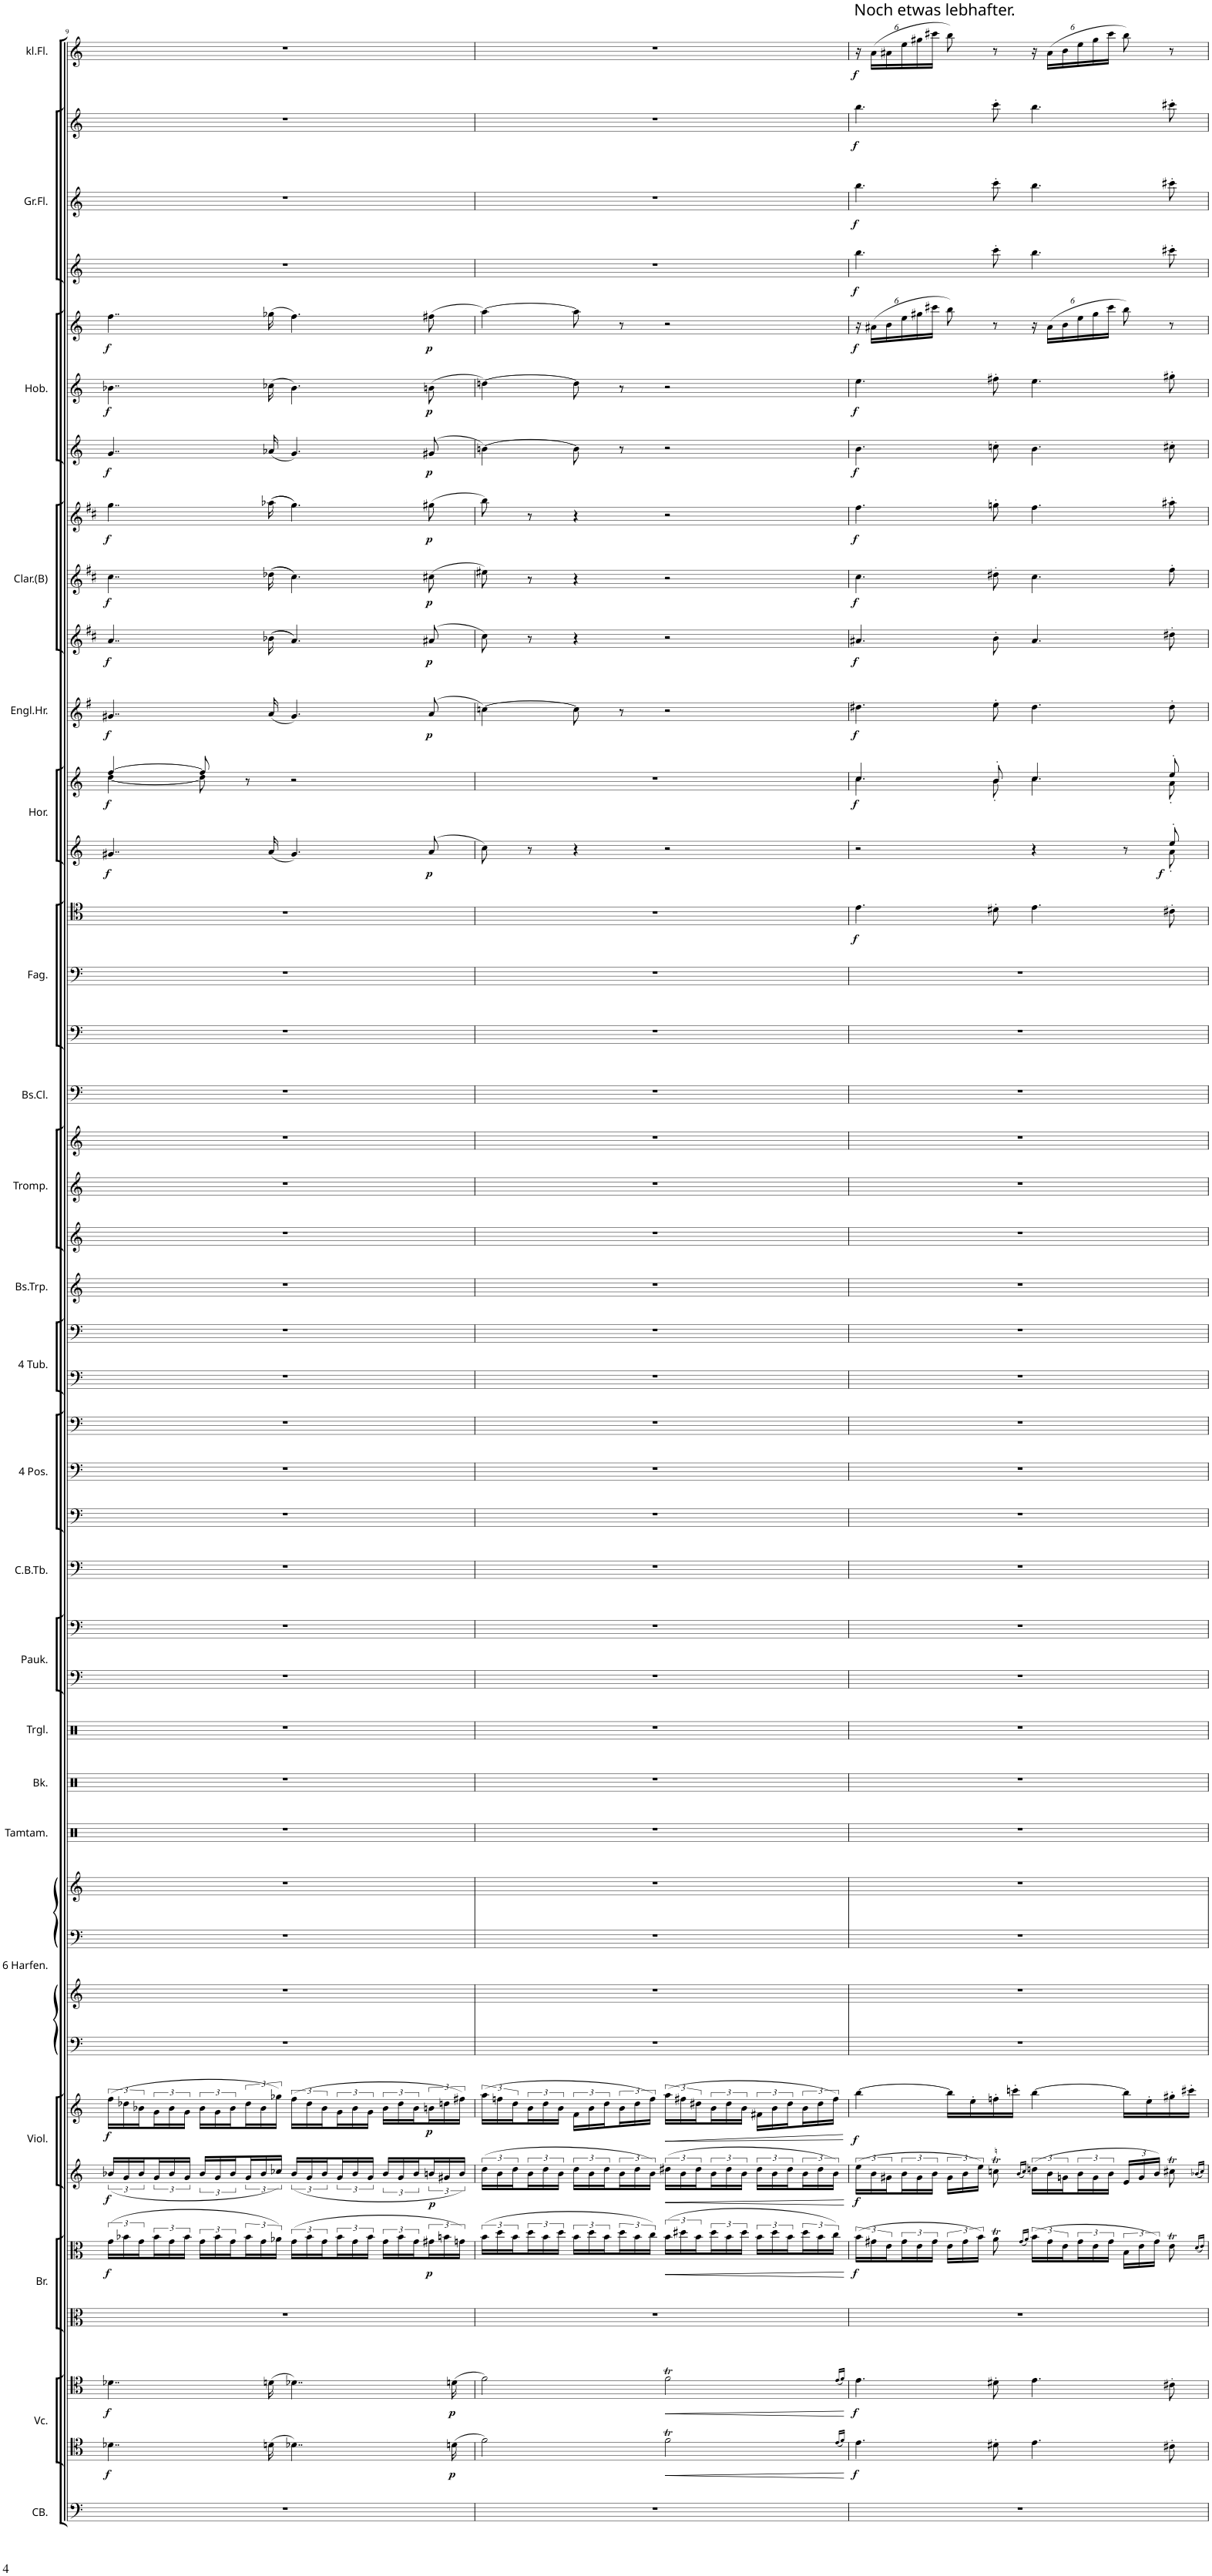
**kern	**kern	**dynam	**kern	**dynam	**kern	**kern	**dynam	**kern	**dynam	**kern	**dynam	**kern	**kern	**kern	**kern	**kern	**kern	**kern	**kern	**kern	**kern	**kern	**kern	**kern	**kern	**kern	**kern	**kern	**kern	**kern	**kern	**kern	**kern	**kern	**dynam	**kern	**dynam	**kern	**dynam	**kern	**dynam	**kern	**dynam	**kern	**dynam	**kern	**dynam	**kern	**dynam	**kern	**dynam	**kern	**dynam	**kern	**dynam	**kern	**dynam	**kern	**dynam	**kern	**dynam
*part41	*part40	*part40	*part39	*part39	*part38	*part37	*part37	*part36	*part36	*part35	*part35	*part34	*part34	*part33	*part33	*part32	*part31	*part30	*part29	*part28	*part27	*part26	*part25	*part24	*part23	*part22	*part21	*part20	*part19	*part18	*part17	*part16	*part15	*part14	*part14	*part13	*part13	*part12	*part12	*part11	*part11	*part10	*part10	*part9	*part9	*part8	*part8	*part7	*part7	*part6	*part6	*part5	*part5	*part4	*part4	*part3	*part3	*part2	*part2	*part1	*part1
*staff43	*staff42	*staff42	*staff41	*staff41	*staff40	*staff39	*staff39	*staff38	*staff38	*staff37	*staff37	*staff36	*staff35	*staff34	*staff33	*staff32	*staff31	*staff30	*staff29	*staff28	*staff27	*staff26	*staff25	*staff24	*staff23	*staff22	*staff21	*staff20	*staff19	*staff18	*staff17	*staff16	*staff15	*staff14	*staff14	*staff13	*staff13	*staff12	*staff12	*staff11	*staff11	*staff10	*staff10	*staff9	*staff9	*staff8	*staff8	*staff7	*staff7	*staff6	*staff6	*staff5	*staff5	*staff4	*staff4	*staff3	*staff3	*staff2	*staff2	*staff1	*staff1
*I"Contrabasse.	*I"Violoncellos	*	*I"Violoncelle.	*	*I"Violas	*I"Bratschen.	*	*I"Violins	*	*I"Violinen.	*	*I"Harp	*	*I"6 Harfen.	*	*I"Tamtam.	*I"Becken.	*I"Triangel.	*I"Timpani	*I"Pauken.	*I"Contrabass Tuben.	*I"Trombone	*I"4 Posaunen.	*I"Tenor Trombone	*I"Tuba	*I"4 Tuben.	*I"Bass Trompetten.	*I"C Trumpet	*I"Trompetten.	*I"C Trumpet	*I"Bass Clarinetten.	*I"Bassoon	*I"Fagotte.	*I"Bassoon	*	*I"Horn in F	*	*I"Horner.	*	*I"Englishes Horn.	*	*I"Bb Clarinet	*	*I"Clarinetten. (B)	*	*I"Bb Clarinet	*	*I"Oboe	*	*I"Hoboen.	*	*I"Oboe	*	*I"Flute	*	*I"Floten.	*	*I"Flute	*	*I"Kleinen Floten.	*
*I'CB.	*	*	*I'Vc.	*	*	*I'Br.	*	*	*	*I'Viol.	*	*I'Hp	*	*I'6 Harfen.	*	*I'Tamtam.	*I'Bk.	*I'Trgl.	*I'Timp	*I'Pauk.	*I'C.B.Tb.	*I'Trb	*I'4 Pos.	*I'Trb	*I'Tba	*I'4 Tub.	*I'Bs.Trp.	*I'Tpt	*I'Tromp.	*I'Tpt	*I'Bs.Cl.	*I'Bsn	*I'Fag.	*I'Bsn	*	*I'Hn	*	*I'Hor.	*	*I'Engl.Hr.	*	*I'Cl	*	*I'Clar.(B)	*	*I'Cl	*	*I'Ob	*	*I'Hob.	*	*I'Ob	*	*I'Fl	*	*	*	*I'Fl	*	*I'kl.Fl.	*
!!LO:PB:g=z
*clefF4	*clefC4	*	*clefC4	*	*clefC3	*clefC3	*	*clefG2	*	*clefG2	*	*clefF4	*clefG2	*clefF4	*clefG2	*clefX	*clefX	*clefX	*clefF4	*clefF4	*clefF4	*clefF4	*clefF4	*clefF4	*clefF4	*clefF4	*clefG2	*clefG2	*clefG2	*clefG2	*clefF4	*clefF4	*clefF4	*clefC4	*	*clefG2	*	*clefG2	*	*clefG2	*	*clefG2	*	*clefG2	*	*clefG2	*	*clefG2	*	*clefG2	*	*clefG2	*	*clefG2	*	*clefG2	*	*clefG2	*	*clefG2	*
*Trd7c12	*	*	*	*	*	*	*	*	*	*	*	*	*	*	*	*	*	*	*	*	*	*	*	*	*	*	*Trd8c14	*	*	*	*Trd8c14	*	*	*	*	*Trd4c7	*	*Trd4c7	*	*Trd4c7	*	*Trd1c2	*	*Trd1c2	*	*Trd1c2	*	*	*	*	*	*	*	*	*	*	*	*	*	*Trd-7c-12	*
*k[]	*k[]	*	*k[]	*	*k[]	*k[]	*	*k[]	*	*k[]	*	*k[]	*k[]	*k[]	*k[]	*k[]	*k[]	*k[]	*k[]	*k[]	*k[]	*k[]	*k[]	*k[]	*k[]	*k[]	*k[]	*k[]	*k[]	*k[]	*k[]	*k[]	*k[]	*k[]	*	*k[]	*	*k[]	*	*k[f#]	*	*k[f#c#]	*	*k[f#c#]	*	*k[f#c#]	*	*k[]	*	*k[]	*	*k[]	*	*k[]	*	*k[]	*	*k[]	*	*k[]	*
*M4/4	*M4/4	*	*M4/4	*	*M4/4	*M4/4	*	*M4/4	*	*M4/4	*	*M4/4	*M4/4	*M4/4	*M4/4	*M4/4	*M4/4	*M4/4	*M4/4	*M4/4	*M4/4	*M4/4	*M4/4	*M4/4	*M4/4	*M4/4	*M4/4	*M4/4	*M4/4	*M4/4	*M4/4	*M4/4	*M4/4	*M4/4	*	*M4/4	*	*M4/4	*	*M4/4	*	*M4/4	*	*M4/4	*	*M4/4	*	*M4/4	*	*M4/4	*	*M4/4	*	*M4/4	*	*M4/4	*	*M4/4	*	*M4/4	*
=9	=9	=9	=9	=9	=9	=9	=9	=9	=9	=9	=9	=9	=9	=9	=9	=9	=9	=9	=9	=9	=9	=9	=9	=9	=9	=9	=9	=9	=9	=9	=9	=9	=9	=9	=9	=9	=9	=9	=9	=9	=9	=9	=9	=9	=9	=9	=9	=9	=9	=9	=9	=9	=9	=9	=9	=9	=9	=9	=9	=9	=9
*	*	*	*	*	*	*	*	*	*	*	*	*	*	*	*	*	*	*	*	*	*	*	*	*	*	*	*	*	*	*	*	*	*	*	*	*	*	*^	*	*	*	*	*	*	*	*	*	*	*	*	*	*	*	*	*	*	*	*	*	*	*
!	!	!LO:DY:b	!	!LO:DY:b	!	!	!LO:DY:b	!	!LO:DY:b	!	!LO:DY:b	!	!	!	!	!	!	!	!	!	!	!	!	!	!	!	!	!	!	!	!	!	!	!	!	!	!LO:DY:b	!	!	!LO:DY:b	!	!LO:DY:b	!	!LO:DY:b	!	!LO:DY:b	!	!LO:DY:b	!	!LO:DY:b	!	!LO:DY:b	!	!LO:DY:b	!	!	!	!	!	!	!	!
1r	4..d-X\	f	4..d-X\	f	1r	(24g\LL	f	(24b-X/LL	f	(24ff\LL	f	1r	1r	1r	1r	1r	1r	1r	1r	1r	1r	1r	1r	1r	1r	1r	1r	1r	1r	1r	1r	1r	1r	1r	.	4..g#X/	f	[4ff/	[4dd\	f	4..g#X/	f	4..a/	f	4..cc#\	f	4..gg\	f	4..g/	f	4..b-X\	f	4..ff\	f	1r	.	1r	.	1r	.	1r	.
.	.	.	.	.	.	24b-X\	.	24g/	.	24dd-X\	.	.	.	.	.	.	.	.	.	.	.	.	.	.	.	.	.	.	.	.	.	.	.	.	.	.	.	.	.	.	.	.	.	.	.	.	.	.	.	.	.	.	.	.	.	.	.	.	.	.	.	.
.	.	.	.	.	.	24g\	.	24b-/	.	24b-X\	.	.	.	.	.	.	.	.	.	.	.	.	.	.	.	.	.	.	.	.	.	.	.	.	.	.	.	.	.	.	.	.	.	.	.	.	.	.	.	.	.	.	.	.	.	.	.	.	.	.	.	.
.	.	.	.	.	.	24b-\	.	24g/	.	24g\	.	.	.	.	.	.	.	.	.	.	.	.	.	.	.	.	.	.	.	.	.	.	.	.	.	.	.	.	.	.	.	.	.	.	.	.	.	.	.	.	.	.	.	.	.	.	.	.	.	.	.	.
.	.	.	.	.	.	24g\	.	24b-/	.	24b-\	.	.	.	.	.	.	.	.	.	.	.	.	.	.	.	.	.	.	.	.	.	.	.	.	.	.	.	.	.	.	.	.	.	.	.	.	.	.	.	.	.	.	.	.	.	.	.	.	.	.	.	.
.	.	.	.	.	.	24b-\JJ	.	24g/JJ	.	24g\JJ	.	.	.	.	.	.	.	.	.	.	.	.	.	.	.	.	.	.	.	.	.	.	.	.	.	.	.	.	.	.	.	.	.	.	.	.	.	.	.	.	.	.	.	.	.	.	.	.	.	.	.	.
.	.	.	.	.	.	24g\LL	.	24b-/LL	.	24b-\LL	.	.	.	.	.	.	.	.	.	.	.	.	.	.	.	.	.	.	.	.	.	.	.	.	.	.	.	8ff/]	8dd\]	.	.	.	.	.	.	.	.	.	.	.	.	.	.	.	.	.	.	.	.	.	.	.
.	.	.	.	.	.	24b-\	.	24g/	.	24g\	.	.	.	.	.	.	.	.	.	.	.	.	.	.	.	.	.	.	.	.	.	.	.	.	.	.	.	.	.	.	.	.	.	.	.	.	.	.	.	.	.	.	.	.	.	.	.	.	.	.	.	.
.	.	.	.	.	.	24g\	.	24b-/	.	24b-\	.	.	.	.	.	.	.	.	.	.	.	.	.	.	.	.	.	.	.	.	.	.	.	.	.	.	.	.	.	.	.	.	.	.	.	.	.	.	.	.	.	.	.	.	.	.	.	.	.	.	.	.
.	.	.	.	.	.	24b-\	.	24g/	.	24dd-\	.	.	.	.	.	.	.	.	.	.	.	.	.	.	.	.	.	.	.	.	.	.	.	.	.	.	.	8r	2ryy	.	.	.	.	.	.	.	.	.	.	.	.	.	.	.	.	.	.	.	.	.	.	.
.	.	.	.	.	.	24g\	.	24b-/	.	24b-\	.	.	.	.	.	.	.	.	.	.	.	.	.	.	.	.	.	.	.	.	.	.	.	.	.	.	.	.	.	.	.	.	.	.	.	.	.	.	.	.	.	.	.	.	.	.	.	.	.	.	.	.
.	(16dn\	.	(16dn\	.	.	.	.	.	.	.	.	.	.	.	.	.	.	.	.	.	.	.	.	.	.	.	.	.	.	.	.	.	.	.	.	(16a/	.	.	.	.	(16a/	.	((16b-X\	.	((16dd-X\	.	((16aa-X\	.	(16a-X/	.	(16cc-X\	.	(16gg-X\	.	.	.	.	.	.	.	.	.
.	.	.	.	.	.	24a-X\JJ)	.	24cc-X/JJ)	.	24gg-X\JJ)	.	.	.	.	.	.	.	.	.	.	.	.	.	.	.	.	.	.	.	.	.	.	.	.	.	.	.	.	.	.	.	.	.	.	.	.	.	.	.	.	.	.	.	.	.	.	.	.	.	.	.	.
.	4..d-X\)	.	4..d-X\)	.	.	(24g\LL	.	(24b-/LL	.	(24ff\LL	.	.	.	.	.	.	.	.	.	.	.	.	.	.	.	.	.	.	.	.	.	.	.	.	.	4.g#/)	.	2r	.	.	4.g#/)	.	4.a/))	.	4.cc#\))	.	4.gg\))	.	4.g/)	.	4.b-\)	.	4.ff\)	.	.	.	.	.	.	.	.	.
.	.	.	.	.	.	24b-\	.	24g/	.	24dd-\	.	.	.	.	.	.	.	.	.	.	.	.	.	.	.	.	.	.	.	.	.	.	.	.	.	.	.	.	.	.	.	.	.	.	.	.	.	.	.	.	.	.	.	.	.	.	.	.	.	.	.	.
.	.	.	.	.	.	24g\	.	24b-/	.	24b-\	.	.	.	.	.	.	.	.	.	.	.	.	.	.	.	.	.	.	.	.	.	.	.	.	.	.	.	.	.	.	.	.	.	.	.	.	.	.	.	.	.	.	.	.	.	.	.	.	.	.	.	.
.	.	.	.	.	.	24b-\	.	24g/	.	24g\	.	.	.	.	.	.	.	.	.	.	.	.	.	.	.	.	.	.	.	.	.	.	.	.	.	.	.	.	.	.	.	.	.	.	.	.	.	.	.	.	.	.	.	.	.	.	.	.	.	.	.	.
.	.	.	.	.	.	24g\	.	24b-/	.	24b-\	.	.	.	.	.	.	.	.	.	.	.	.	.	.	.	.	.	.	.	.	.	.	.	.	.	.	.	.	.	.	.	.	.	.	.	.	.	.	.	.	.	.	.	.	.	.	.	.	.	.	.	.
.	.	.	.	.	.	24b-\JJ	.	24g/JJ	.	24g\JJ	.	.	.	.	.	.	.	.	.	.	.	.	.	.	.	.	.	.	.	.	.	.	.	.	.	.	.	.	.	.	.	.	.	.	.	.	.	.	.	.	.	.	.	.	.	.	.	.	.	.	.	.
.	.	.	.	.	.	24g\LL	.	24b-/LL	.	24b-\LL	.	.	.	.	.	.	.	.	.	.	.	.	.	.	.	.	.	.	.	.	.	.	.	.	.	.	.	.	.	.	.	.	.	.	.	.	.	.	.	.	.	.	.	.	.	.	.	.	.	.	.	.
.	.	.	.	.	.	24b-\	.	24g/	.	24dd-\	.	.	.	.	.	.	.	.	.	.	.	.	.	.	.	.	.	.	.	.	.	.	.	.	.	.	.	.	.	.	.	.	.	.	.	.	.	.	.	.	.	.	.	.	.	.	.	.	.	.	.	.
.	.	.	.	.	.	24g\	.	24b-/	.	24b-\	.	.	.	.	.	.	.	.	.	.	.	.	.	.	.	.	.	.	.	.	.	.	.	.	.	.	.	.	.	.	.	.	.	.	.	.	.	.	.	.	.	.	.	.	.	.	.	.	.	.	.	.
!	!	!	!	!	!	!	!LO:DY:b	!	!LO:DY:b	!	!LO:DY:b	!	!	!	!	!	!	!	!	!	!	!	!	!	!	!	!	!	!	!	!	!	!	!	!	!	!LO:DY:b	!	!	!	!	!LO:DY:b	!	!LO:DY:b	!	!LO:DY:b	!	!LO:DY:b	!	!LO:DY:b	!	!LO:DY:b	!	!LO:DY:b	!	!	!	!	!	!	!	!
.	.	.	.	.	.	24g#X\	p	24bn/	p	24bn\	p	.	.	.	.	.	.	.	.	.	.	.	.	.	.	.	.	.	.	.	.	.	.	.	.	(8a/	p	.	8ryy	.	(8a/	p	(8a#X/	p	(8cc#X\	p	(8gg#X\	p	(8g#X/	p	(8bn\	p	(8ff#X\	p	.	.	.	.	.	.	.	.
.	.	.	.	.	.	24bn\	.	24g#X/	.	24ddn\	.	.	.	.	.	.	.	.	.	.	.	.	.	.	.	.	.	.	.	.	.	.	.	.	.	.	.	.	.	.	.	.	.	.	.	.	.	.	.	.	.	.	.	.	.	.	.	.	.	.	.	.
!	!	!LO:DY:b	!	!LO:DY:b	!	!	!	!	!	!	!	!	!	!	!	!	!	!	!	!	!	!	!	!	!	!	!	!	!	!	!	!	!	!	!	!	!	!	!	!	!	!	!	!	!	!	!	!	!	!	!	!	!	!	!	!	!	!	!	!	!	!
.	(16dn\	p	(16dn\	p	.	.	.	.	.	.	.	.	.	.	.	.	.	.	.	.	.	.	.	.	.	.	.	.	.	.	.	.	.	.	.	.	.	.	.	.	.	.	.	.	.	.	.	.	.	.	.	.	.	.	.	.	.	.	.	.	.	.
.	.	.	.	.	.	24gn\JJ)	.	24b/JJ)	.	24ff#X\JJ)	.	.	.	.	.	.	.	.	.	.	.	.	.	.	.	.	.	.	.	.	.	.	.	.	.	.	.	.	.	.	.	.	.	.	.	.	.	.	.	.	.	.	.	.	.	.	.	.	.	.	.	.
*	*	*	*	*	*	*	*	*	*	*	*	*	*	*	*	*	*	*	*	*	*	*	*	*	*	*	*	*	*	*	*	*	*	*	*	*	*	*v	*v	*	*	*	*	*	*	*	*	*	*	*	*	*	*	*	*	*	*	*	*	*	*	*
=10	=10	=10	=10	=10	=10	=10	=10	=10	=10	=10	=10	=10	=10	=10	=10	=10	=10	=10	=10	=10	=10	=10	=10	=10	=10	=10	=10	=10	=10	=10	=10	=10	=10	=10	=10	=10	=10	=10	=10	=10	=10	=10	=10	=10	=10	=10	=10	=10	=10	=10	=10	=10	=10	=10	=10	=10	=10	=10	=10	=10	=10
1r	2f\)	.	2f\)	.	1r	(24b\LL	.	(24dd\LL	.	(24aa\LL	.	1r	1r	1r	1r	1r	1r	1r	1r	1r	1r	1r	1r	1r	1r	1r	1r	1r	1r	1r	1r	1r	1r	1r	.	8cc\)	.	1r	.	[4ccn\)	.	8cc#\)	.	8ee#X\)	.	8bb\)	.	[4bn\)	.	[4ddn\)	.	[4aa\)	.	1r	.	1r	.	1r	.	1r	.
.	.	.	.	.	.	24dd\	.	24b\	.	24ffn\	.	.	.	.	.	.	.	.	.	.	.	.	.	.	.	.	.	.	.	.	.	.	.	.	.	.	.	.	.	.	.	.	.	.	.	.	.	.	.	.	.	.	.	.	.	.	.	.	.	.	.
.	.	.	.	.	.	24b\	.	24dd\	.	24dd\	.	.	.	.	.	.	.	.	.	.	.	.	.	.	.	.	.	.	.	.	.	.	.	.	.	.	.	.	.	.	.	.	.	.	.	.	.	.	.	.	.	.	.	.	.	.	.	.	.	.	.
.	.	.	.	.	.	24dd\	.	24b\	.	24b\	.	.	.	.	.	.	.	.	.	.	.	.	.	.	.	.	.	.	.	.	.	.	.	.	.	8r	.	.	.	.	.	8r	.	8r	.	8r	.	.	.	.	.	.	.	.	.	.	.	.	.	.	.
.	.	.	.	.	.	24b\	.	24dd\	.	24dd\	.	.	.	.	.	.	.	.	.	.	.	.	.	.	.	.	.	.	.	.	.	.	.	.	.	.	.	.	.	.	.	.	.	.	.	.	.	.	.	.	.	.	.	.	.	.	.	.	.	.	.
.	.	.	.	.	.	24dd\JJ	.	24b\JJ	.	24b\JJ	.	.	.	.	.	.	.	.	.	.	.	.	.	.	.	.	.	.	.	.	.	.	.	.	.	.	.	.	.	.	.	.	.	.	.	.	.	.	.	.	.	.	.	.	.	.	.	.	.	.	.
.	.	.	.	.	.	24b\LL	.	24dd\LL	.	24f\LL	.	.	.	.	.	.	.	.	.	.	.	.	.	.	.	.	.	.	.	.	.	.	.	.	.	4r	.	.	.	8cc\]	.	4r	.	4r	.	4r	.	8b\]	.	8dd\]	.	8aa\]	.	.	.	.	.	.	.	.	.
.	.	.	.	.	.	24dd\	.	24b\	.	24b\	.	.	.	.	.	.	.	.	.	.	.	.	.	.	.	.	.	.	.	.	.	.	.	.	.	.	.	.	.	.	.	.	.	.	.	.	.	.	.	.	.	.	.	.	.	.	.	.	.	.	.
.	.	.	.	.	.	24b\	.	24dd\	.	24dd\	.	.	.	.	.	.	.	.	.	.	.	.	.	.	.	.	.	.	.	.	.	.	.	.	.	.	.	.	.	.	.	.	.	.	.	.	.	.	.	.	.	.	.	.	.	.	.	.	.	.	.
.	.	.	.	.	.	24dd\	.	24b\	.	24b\	.	.	.	.	.	.	.	.	.	.	.	.	.	.	.	.	.	.	.	.	.	.	.	.	.	.	.	.	.	8r	.	.	.	.	.	.	.	8r	.	8r	.	8r	.	.	.	.	.	.	.	.	.
.	.	.	.	.	.	24b\	.	24dd\	.	24dd\	.	.	.	.	.	.	.	.	.	.	.	.	.	.	.	.	.	.	.	.	.	.	.	.	.	.	.	.	.	.	.	.	.	.	.	.	.	.	.	.	.	.	.	.	.	.	.	.	.	.	.
.	.	.	.	.	.	24cc\JJ)	.	24b\JJ)	.	24ff\JJ)	.	.	.	.	.	.	.	.	.	.	.	.	.	.	.	.	.	.	.	.	.	.	.	.	.	.	.	.	.	.	.	.	.	.	.	.	.	.	.	.	.	.	.	.	.	.	.	.	.	.	.
!	!	!LO:HP:b	!	!LO:HP:b	!	!	!LO:HP:b	!	!LO:HP:b	!	!LO:HP:b	!	!	!	!	!	!	!	!	!	!	!	!	!	!	!	!	!	!	!	!	!	!	!	!	!	!	!	!	!	!	!	!	!	!	!	!	!	!	!	!	!	!	!	!	!	!	!	!	!	!
.	2fT\	<	2fT\	<	.	(24b\LL	<	(24dd#X\LL	<	(24aa\LL	<	.	.	.	.	.	.	.	.	.	.	.	.	.	.	.	.	.	.	.	.	.	.	.	.	2r	.	.	.	2r	.	2r	.	2r	.	2r	.	2r	.	2r	.	2r	.	.	.	.	.	.	.	.	.
.	.	.	.	.	.	24dd#X\	.	24b\	.	24ff#X\	.	.	.	.	.	.	.	.	.	.	.	.	.	.	.	.	.	.	.	.	.	.	.	.	.	.	.	.	.	.	.	.	.	.	.	.	.	.	.	.	.	.	.	.	.	.	.	.	.	.	.
.	.	.	.	.	.	24b\	.	24dd#\	.	24dd#X\	.	.	.	.	.	.	.	.	.	.	.	.	.	.	.	.	.	.	.	.	.	.	.	.	.	.	.	.	.	.	.	.	.	.	.	.	.	.	.	.	.	.	.	.	.	.	.	.	.	.	.
.	.	.	.	.	.	24dd#\	.	24b\	.	24b\	.	.	.	.	.	.	.	.	.	.	.	.	.	.	.	.	.	.	.	.	.	.	.	.	.	.	.	.	.	.	.	.	.	.	.	.	.	.	.	.	.	.	.	.	.	.	.	.	.	.	.
.	.	.	.	.	.	24b\	.	24dd#\	.	24dd#\	.	.	.	.	.	.	.	.	.	.	.	.	.	.	.	.	.	.	.	.	.	.	.	.	.	.	.	.	.	.	.	.	.	.	.	.	.	.	.	.	.	.	.	.	.	.	.	.	.	.	.
.	.	.	.	.	.	24dd#\JJ	.	24b\JJ	.	24b\JJ	.	.	.	.	.	.	.	.	.	.	.	.	.	.	.	.	.	.	.	.	.	.	.	.	.	.	.	.	.	.	.	.	.	.	.	.	.	.	.	.	.	.	.	.	.	.	.	.	.	.	.
.	.	.	.	.	.	24b\LL	.	24dd#\LL	.	24f#X\LL	.	.	.	.	.	.	.	.	.	.	.	.	.	.	.	.	.	.	.	.	.	.	.	.	.	.	.	.	.	.	.	.	.	.	.	.	.	.	.	.	.	.	.	.	.	.	.	.	.	.	.
.	.	.	.	.	.	24dd#\	.	24b\	.	24b\	.	.	.	.	.	.	.	.	.	.	.	.	.	.	.	.	.	.	.	.	.	.	.	.	.	.	.	.	.	.	.	.	.	.	.	.	.	.	.	.	.	.	.	.	.	.	.	.	.	.	.
.	.	.	.	.	.	24b\	.	24dd#\	.	24dd#\	.	.	.	.	.	.	.	.	.	.	.	.	.	.	.	.	.	.	.	.	.	.	.	.	.	.	.	.	.	.	.	.	.	.	.	.	.	.	.	.	.	.	.	.	.	.	.	.	.	.	.
.	.	.	.	.	.	24dd#\	.	24b\	.	24b\	.	.	.	.	.	.	.	.	.	.	.	.	.	.	.	.	.	.	.	.	.	.	.	.	.	.	.	.	.	.	.	.	.	.	.	.	.	.	.	.	.	.	.	.	.	.	.	.	.	.	.
.	.	.	.	.	.	24b\	.	24dd#\	.	24dd#\	.	.	.	.	.	.	.	.	.	.	.	.	.	.	.	.	.	.	.	.	.	.	.	.	.	.	.	.	.	.	.	.	.	.	.	.	.	.	.	.	.	.	.	.	.	.	.	.	.	.	.
.	.	.	.	.	.	24cc\JJ)	.	24b\JJ)	.	24ff#\JJ)	.	.	.	.	.	.	.	.	.	.	.	.	.	.	.	.	.	.	.	.	.	.	.	.	.	.	.	.	.	.	.	.	.	.	.	.	.	.	.	.	.	.	.	.	.	.	.	.	.	.	.
.	(16qe/LL	.	(16qe/LL	.	.	.	.	.	.	.	.	.	.	.	.	.	.	.	.	.	.	.	.	.	.	.	.	.	.	.	.	.	.	.	.	.	.	.	.	.	.	.	.	.	.	.	.	.	.	.	.	.	.	.	.	.	.	.	.	.	.
.	16qf/JJ)	.	16qf/JJ)	.	.	.	.	.	.	.	.	.	.	.	.	.	.	.	.	.	.	.	.	.	.	.	.	.	.	.	.	.	.	.	.	.	.	.	.	.	.	.	.	.	.	.	.	.	.	.	.	.	.	.	.	.	.	.	.	.	.
.	.	[	.	[	.	.	[	.	[	.	[	.	.	.	.	.	.	.	.	.	.	.	.	.	.	.	.	.	.	.	.	.	.	.	.	.	.	.	.	.	.	.	.	.	.	.	.	.	.	.	.	.	.	.	.	.	.	.	.	.	.
=11	=11	=11	=11	=11	=11	=11	=11	=11	=11	=11	=11	=11	=11	=11	=11	=11	=11	=11	=11	=11	=11	=11	=11	=11	=11	=11	=11	=11	=11	=11	=11	=11	=11	=11	=11	=11	=11	=11	=11	=11	=11	=11	=11	=11	=11	=11	=11	=11	=11	=11	=11	=11	=11	=11	=11	=11	=11	=11	=11	=11	=11
*	*	*	*	*	*	*	*	*	*	*	*	*	*	*	*	*	*	*	*	*	*	*	*	*	*	*	*	*	*	*	*	*	*	*	*	*^	*	*^	*	*	*	*	*	*	*	*	*	*	*	*	*	*	*	*	*	*	*	*	*	*	*
*	*	*	*	*	*	*	*	*	*	*	*	*	*	*	*	*	*	*	*	*	*	*	*	*	*	*	*	*	*	*	*	*	*	*	*	*	*	*	*	*	*	*	*	*	*	*	*	*	*	*	*	*	*	*Xbrackettup	*	*	*	*	*	*	*	*Xbrackettup	*
!	!	!	!	!	!	!	!	!	!	!	!	!	!	!	!	!	!	!	!	!	!	!	!	!	!	!	!	!	!	!	!	!	!	!	!	!	!	!	!	!	!	!	!	!	!	!	!	!	!	!	!	!	!	!	!	!	!	!	!	!	!	!LO:TX:a:t=Noch etwas lebhafter.	!
!	!	!LO:DY:b	!	!LO:DY:b	!	!	!LO:DY:b	!	!LO:DY:b	!	!LO:DY:b	!	!	!	!	!	!	!	!	!	!	!	!	!	!	!	!	!	!	!	!	!	!	!	!LO:DY:b	!	!	!	!	!	!LO:DY:b	!	!LO:DY:b	!	!LO:DY:b	!	!LO:DY:b	!	!LO:DY:b	!	!LO:DY:b	!	!LO:DY:b	!	!LO:DY:b	!	!LO:DY:b	!	!LO:DY:b	!	!LO:DY:b	!	!LO:DY:b
1r	4.e\	f	4.e\	f	1r	(24b\LL	f	(24ee\LL	f	[4bb\	f	1r	1r	1r	1r	1r	1r	1r	1r	1r	1r	1r	1r	1r	1r	1r	1r	1r	1r	1r	1r	1r	1r	4.e\	f	2r	2..ryy	.	4.cc/	4.cc\	f	4.dd#X\	f	4.a#X/	f	4.cc#\	f	4.ff#\	f	4.b\	f	4.ee\	f	24r	f	4.bb\	f	4.bb\	f	4.bb\	f	24r	f
.	.	.	.	.	.	24g#X\	.	24b\	.	.	.	.	.	.	.	.	.	.	.	.	.	.	.	.	.	.	.	.	.	.	.	.	.	.	.	.	.	.	.	.	.	.	.	.	.	.	.	.	.	.	.	.	.	(24a#X\LL	.	.	.	.	.	.	.	(24a\LL	.
.	.	.	.	.	.	24e\	.	24g#X\	.	.	.	.	.	.	.	.	.	.	.	.	.	.	.	.	.	.	.	.	.	.	.	.	.	.	.	.	.	.	.	.	.	.	.	.	.	.	.	.	.	.	.	.	.	24b\	.	.	.	.	.	.	.	24a#X\	.
.	.	.	.	.	.	24g#\	.	24b\	.	.	.	.	.	.	.	.	.	.	.	.	.	.	.	.	.	.	.	.	.	.	.	.	.	.	.	.	.	.	.	.	.	.	.	.	.	.	.	.	.	.	.	.	.	24ee\	.	.	.	.	.	.	.	24ee\	.
.	.	.	.	.	.	24e\	.	24g#\	.	.	.	.	.	.	.	.	.	.	.	.	.	.	.	.	.	.	.	.	.	.	.	.	.	.	.	.	.	.	.	.	.	.	.	.	.	.	.	.	.	.	.	.	.	24gg#X\	.	.	.	.	.	.	.	24gg#X\	.
.	.	.	.	.	.	24g#\JJ	.	24b\JJ	.	.	.	.	.	.	.	.	.	.	.	.	.	.	.	.	.	.	.	.	.	.	.	.	.	.	.	.	.	.	.	.	.	.	.	.	.	.	.	.	.	.	.	.	.	24ccc#X\JJ	.	.	.	.	.	.	.	24ccc#X\JJ	.
.	.	.	.	.	.	24e\LL	.	24g#\LL	.	16bb\LL]	.	.	.	.	.	.	.	.	.	.	.	.	.	.	.	.	.	.	.	.	.	.	.	.	.	.	.	.	.	.	.	.	.	.	.	.	.	.	.	.	.	.	.	8bb\)	.	.	.	.	.	.	.	8bb\)	.
.	.	.	.	.	.	24g#\	.	24b\	.	.	.	.	.	.	.	.	.	.	.	.	.	.	.	.	.	.	.	.	.	.	.	.	.	.	.	.	.	.	.	.	.	.	.	.	.	.	.	.	.	.	.	.	.	.	.	.	.	.	.	.	.	.	.
.	.	.	.	.	.	.	.	.	.	16ee'\	.	.	.	.	.	.	.	.	.	.	.	.	.	.	.	.	.	.	.	.	.	.	.	.	.	.	.	.	.	.	.	.	.	.	.	.	.	.	.	.	.	.	.	.	.	.	.	.	.	.	.	.	.
.	.	.	.	.	.	24b\JJ)	.	24ee\JJ)	.	.	.	.	.	.	.	.	.	.	.	.	.	.	.	.	.	.	.	.	.	.	.	.	.	.	.	.	.	.	.	.	.	.	.	.	.	.	.	.	.	.	.	.	.	.	.	.	.	.	.	.	.	.	.
.	8d#X'\	.	8d#X'\	.	.	8aT\	.	8ccnT\	.	16ffn'\	.	.	.	.	.	.	.	.	.	.	.	.	.	.	.	.	.	.	.	.	.	.	.	8d#X'\	.	.	.	.	8b'/	8b'\	.	8ee'\	.	8b'\	.	8dd#X'\	.	8ggn'\	.	8ccn'\	.	8ff#X'\	.	8r	.	8ccc'\	.	8ccc'\	.	8ccc'\	.	8r	.
.	.	.	.	.	.	.	.	.	.	16cccn'\JJ	.	.	.	.	.	.	.	.	.	.	.	.	.	.	.	.	.	.	.	.	.	.	.	.	.	.	.	.	.	.	.	.	.	.	.	.	.	.	.	.	.	.	.	.	.	.	.	.	.	.	.	.	.
.	.	.	.	.	.	(16qg#/LL	.	(16qb/LL	.	.	.	.	.	.	.	.	.	.	.	.	.	.	.	.	.	.	.	.	.	.	.	.	.	.	.	.	.	.	.	.	.	.	.	.	.	.	.	.	.	.	.	.	.	.	.	.	.	.	.	.	.	.	.
.	.	.	.	.	.	16qa/JJ)	.	16qcc/JJ)	.	.	.	.	.	.	.	.	.	.	.	.	.	.	.	.	.	.	.	.	.	.	.	.	.	.	.	.	.	.	.	.	.	.	.	.	.	.	.	.	.	.	.	.	.	.	.	.	.	.	.	.	.	.	.
.	4.e\	.	4.e\	.	.	(24b\LL	.	(24ddn\LL	.	[4bb\	.	.	.	.	.	.	.	.	.	.	.	.	.	.	.	.	.	.	.	.	.	.	.	4.e\	.	4r	.	.	4.cc/	4.cc\	.	4.dd#\	.	4.a#/	.	4.cc#\	.	4.ff#\	.	4.b\	.	4.ee\	.	24r	.	4.bb\	.	4.bb\	.	4.bb\	.	24r	.
.	.	.	.	.	.	24g#\	.	24b\	.	.	.	.	.	.	.	.	.	.	.	.	.	.	.	.	.	.	.	.	.	.	.	.	.	.	.	.	.	.	.	.	.	.	.	.	.	.	.	.	.	.	.	.	.	(24a#\LL	.	.	.	.	.	.	.	(24a#\LL	.
.	.	.	.	.	.	24e\	.	24gn\	.	.	.	.	.	.	.	.	.	.	.	.	.	.	.	.	.	.	.	.	.	.	.	.	.	.	.	.	.	.	.	.	.	.	.	.	.	.	.	.	.	.	.	.	.	24b\	.	.	.	.	.	.	.	24b\	.
.	.	.	.	.	.	24g#\	.	24b\	.	.	.	.	.	.	.	.	.	.	.	.	.	.	.	.	.	.	.	.	.	.	.	.	.	.	.	.	.	.	.	.	.	.	.	.	.	.	.	.	.	.	.	.	.	24ee\	.	.	.	.	.	.	.	24ee\	.
.	.	.	.	.	.	24e\	.	24g\	.	.	.	.	.	.	.	.	.	.	.	.	.	.	.	.	.	.	.	.	.	.	.	.	.	.	.	.	.	.	.	.	.	.	.	.	.	.	.	.	.	.	.	.	.	24gg#\	.	.	.	.	.	.	.	24gg#\	.
.	.	.	.	.	.	24g#\JJ	.	24b\JJ	.	.	.	.	.	.	.	.	.	.	.	.	.	.	.	.	.	.	.	.	.	.	.	.	.	.	.	.	.	.	.	.	.	.	.	.	.	.	.	.	.	.	.	.	.	24ccc#\JJ	.	.	.	.	.	.	.	24ccc#\JJ	.
*	*	*	*	*	*	*	*	*Xbrackettup	*	*	*	*	*	*	*	*	*	*	*	*	*	*	*	*	*	*	*	*	*	*	*	*	*	*	*	*	*	*	*	*	*	*	*	*	*	*	*	*	*	*	*	*	*	*	*	*	*	*	*	*	*	*	*
.	.	.	.	.	.	24B\LL	.	24e/LL	.	16bb\LL]	.	.	.	.	.	.	.	.	.	.	.	.	.	.	.	.	.	.	.	.	.	.	.	.	.	8r	.	.	.	.	.	.	.	.	.	.	.	.	.	.	.	.	.	8bb\)	.	.	.	.	.	.	.	8bb\)	.
.	.	.	.	.	.	24e\	.	24g/	.	.	.	.	.	.	.	.	.	.	.	.	.	.	.	.	.	.	.	.	.	.	.	.	.	.	.	.	.	.	.	.	.	.	.	.	.	.	.	.	.	.	.	.	.	.	.	.	.	.	.	.	.	.	.
.	.	.	.	.	.	.	.	.	.	16ee'\	.	.	.	.	.	.	.	.	.	.	.	.	.	.	.	.	.	.	.	.	.	.	.	.	.	.	.	.	.	.	.	.	.	.	.	.	.	.	.	.	.	.	.	.	.	.	.	.	.	.	.	.	.
.	.	.	.	.	.	24g#\JJ)	.	24b/JJ)	.	.	.	.	.	.	.	.	.	.	.	.	.	.	.	.	.	.	.	.	.	.	.	.	.	.	.	.	.	.	.	.	.	.	.	.	.	.	.	.	.	.	.	.	.	.	.	.	.	.	.	.	.	.	.
!	!	!	!	!	!	!	!	!	!	!	!	!	!	!	!	!	!	!	!	!	!	!	!	!	!	!	!	!	!	!	!	!	!	!	!	!	!	!LO:DY:b	!	!	!	!	!	!	!	!	!	!	!	!	!	!	!	!	!	!	!	!	!	!	!	!	!
.	8c#X'\	.	8c#X'\	.	.	8et\	.	8cc#Xt\	.	16gg#X'\	.	.	.	.	.	.	.	.	.	.	.	.	.	.	.	.	.	.	.	.	.	.	.	8c#X'\	.	8ee'/	8a'\	f	8ee'/	8a'\	.	8dd#'\	.	8dd#X'\	.	8ff#'\	.	8aa#X'\	.	8cc#X'\	.	8gg#X'\	.	8r	.	8ccc#X'\	.	8ccc#X'\	.	8ccc#X'\	.	8r	.
.	.	.	.	.	.	.	.	.	.	16ccc#X'\JJ	.	.	.	.	.	.	.	.	.	.	.	.	.	.	.	.	.	.	.	.	.	.	.	.	.	.	.	.	.	.	.	.	.	.	.	.	.	.	.	.	.	.	.	.	.	.	.	.	.	.	.	.	.
*	*	*	*	*	*	*	*	*	*	*	*	*	*	*	*	*	*	*	*	*	*	*	*	*	*	*	*	*	*	*	*	*	*	*	*	*v	*v	*	*	*	*	*	*	*	*	*	*	*	*	*	*	*	*	*	*	*	*	*	*	*	*	*	*
*	*	*	*	*	*	*	*	*	*	*	*	*	*	*	*	*	*	*	*	*	*	*	*	*	*	*	*	*	*	*	*	*	*	*	*	*	*	*v	*v	*	*	*	*	*	*	*	*	*	*	*	*	*	*	*	*	*	*	*	*	*	*	*
.	.	.	.	.	.	(16qd/LL	.	(16qb-X/LL	.	.	.	.	.	.	.	.	.	.	.	.	.	.	.	.	.	.	.	.	.	.	.	.	.	.	.	.	.	.	.	.	.	.	.	.	.	.	.	.	.	.	.	.	.	.	.	.	.	.	.	.	.
.	.	.	.	.	.	16qe/JJ)	.	16qcc#/JJ)	.	.	.	.	.	.	.	.	.	.	.	.	.	.	.	.	.	.	.	.	.	.	.	.	.	.	.	.	.	.	.	.	.	.	.	.	.	.	.	.	.	.	.	.	.	.	.	.	.	.	.	.	.
=	=	=	=	=	=	=	=	=	=	=	=	=	=	=	=	=	=	=	=	=	=	=	=	=	=	=	=	=	=	=	=	=	=	=	=	=	=	=	=	=	=	=	=	=	=	=	=	=	=	=	=	=	=	=	=	=	=	=	=	=	=
*-	*-	*-	*-	*-	*-	*-	*-	*-	*-	*-	*-	*-	*-	*-	*-	*-	*-	*-	*-	*-	*-	*-	*-	*-	*-	*-	*-	*-	*-	*-	*-	*-	*-	*-	*-	*-	*-	*-	*-	*-	*-	*-	*-	*-	*-	*-	*-	*-	*-	*-	*-	*-	*-	*-	*-	*-	*-	*-	*-	*-	*-
